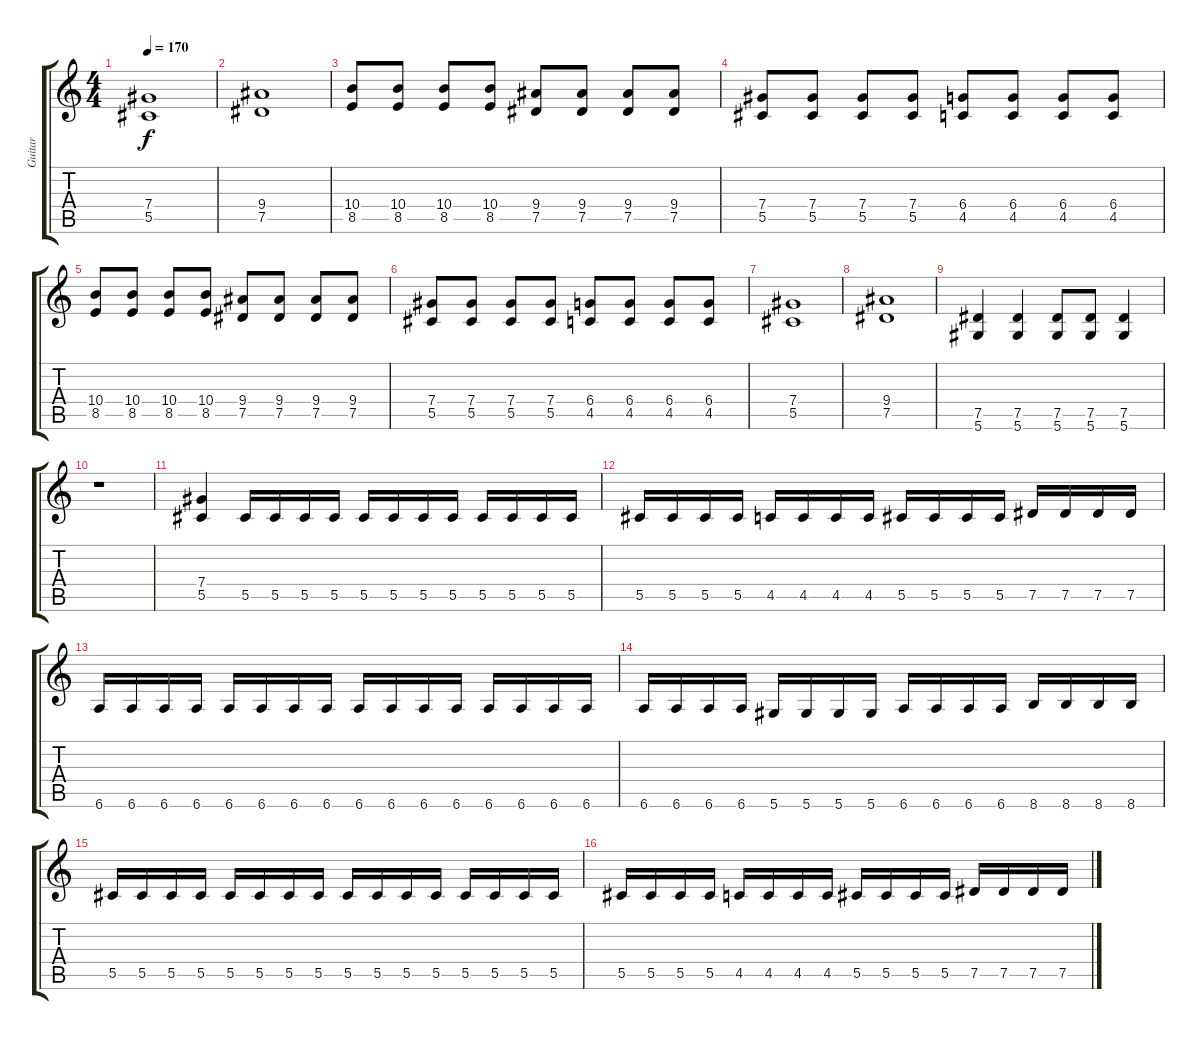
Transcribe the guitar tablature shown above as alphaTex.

\track ("Guitar" "Guitar") {instrument distortionguitar}
\staff {score tabs}
\tuning (Eb4 Bb3 Gb3 Db3 Ab2 Eb2) {hide}
\ts (4 4)
\tempo 170
\clef g2
\ks c
(7.4 5.5).1{dy f} |
(9.4 7.5).1 |
(10.4 8.5).8 (10.4 8.5).8 (10.4 8.5).8 (10.4 8.5).8 (9.4 7.5).8 (9.4 7.5).8 (9.4 7.5).8 (9.4 7.5).8 |
(7.4 5.5).8 (7.4 5.5).8 (7.4 5.5).8 (7.4 5.5).8 (6.4 4.5).8 (6.4 4.5).8 (6.4 4.5).8 (6.4 4.5).8 |
(10.4 8.5).8 (10.4 8.5).8 (10.4 8.5).8 (10.4 8.5).8 (9.4 7.5).8 (9.4 7.5).8 (9.4 7.5).8 (9.4 7.5).8 |
(7.4 5.5).8 (7.4 5.5).8 (7.4 5.5).8 (7.4 5.5).8 (6.4 4.5).8 (6.4 4.5).8 (6.4 4.5).8 (6.4 4.5).8 |
(7.4 5.5).1 |
(9.4 7.5).1 |
(7.5 5.6).4 (7.5 5.6).4 (7.5 5.6).8 (7.5 5.6).8 (7.5 5.6).4 |
r.1 |
(7.4 5.5).4 5.5.16 5.5.16 5.5.16 5.5.16 5.5.16 5.5.16 5.5.16 5.5.16 5.5.16 5.5.16 5.5.16 5.5.16 |
5.5.16 5.5.16 5.5.16 5.5.16 4.5.16 4.5.16 4.5.16 4.5.16 5.5.16 5.5.16 5.5.16 5.5.16 7.5.16 7.5.16 7.5.16 7.5.16 |
6.6.16 6.6.16 6.6.16 6.6.16 6.6.16 6.6.16 6.6.16 6.6.16 6.6.16 6.6.16 6.6.16 6.6.16 6.6.16 6.6.16 6.6.16 6.6.16 |
6.6.16 6.6.16 6.6.16 6.6.16 5.6.16 5.6.16 5.6.16 5.6.16 6.6.16 6.6.16 6.6.16 6.6.16 8.6.16 8.6.16 8.6.16 8.6.16 |
5.5.16 5.5.16 5.5.16 5.5.16 5.5.16 5.5.16 5.5.16 5.5.16 5.5.16 5.5.16 5.5.16 5.5.16 5.5.16 5.5.16 5.5.16 5.5.16 |
5.5.16 5.5.16 5.5.16 5.5.16 4.5.16 4.5.16 4.5.16 4.5.16 5.5.16 5.5.16 5.5.16 5.5.16 7.5.16 7.5.16 7.5.16 7.5.16
